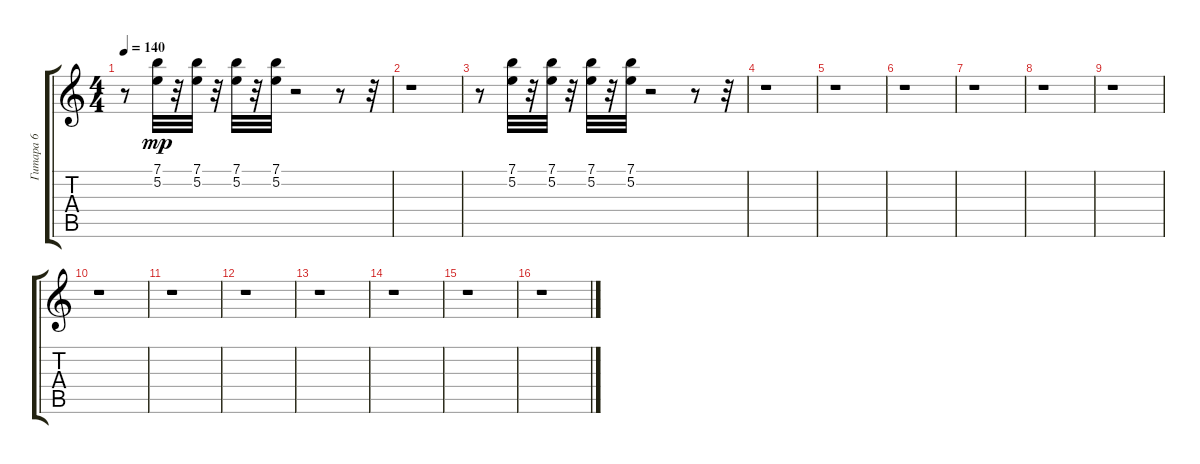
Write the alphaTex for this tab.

\track ("Гитара 6" "Гитара 6") {instrument guitarharmonics}
\staff {score tabs}
\tuning (E4 B3 G3 D3 A2 E2) {hide}
\ts (4 4)
\tempo 140
\clef g2
\ks c
r.8{dy mp} (7.1 5.2).32 r.32 (7.1 5.2).32 r.32 (7.1 5.2).32 r.32 (7.1 5.2).32 r.2 r.8 r.32 |
r.1 |
r.8 (7.1 5.2).32 r.32 (7.1 5.2).32 r.32 (7.1 5.2).32 r.32 (7.1 5.2).32 r.2 r.8 r.32 |
r.1 |
r.1 |
r.1 |
r.1 |
r.1 |
r.1 |
r.1 |
r.1 |
r.1 |
r.1 |
r.1 |
r.1 |
r.1
